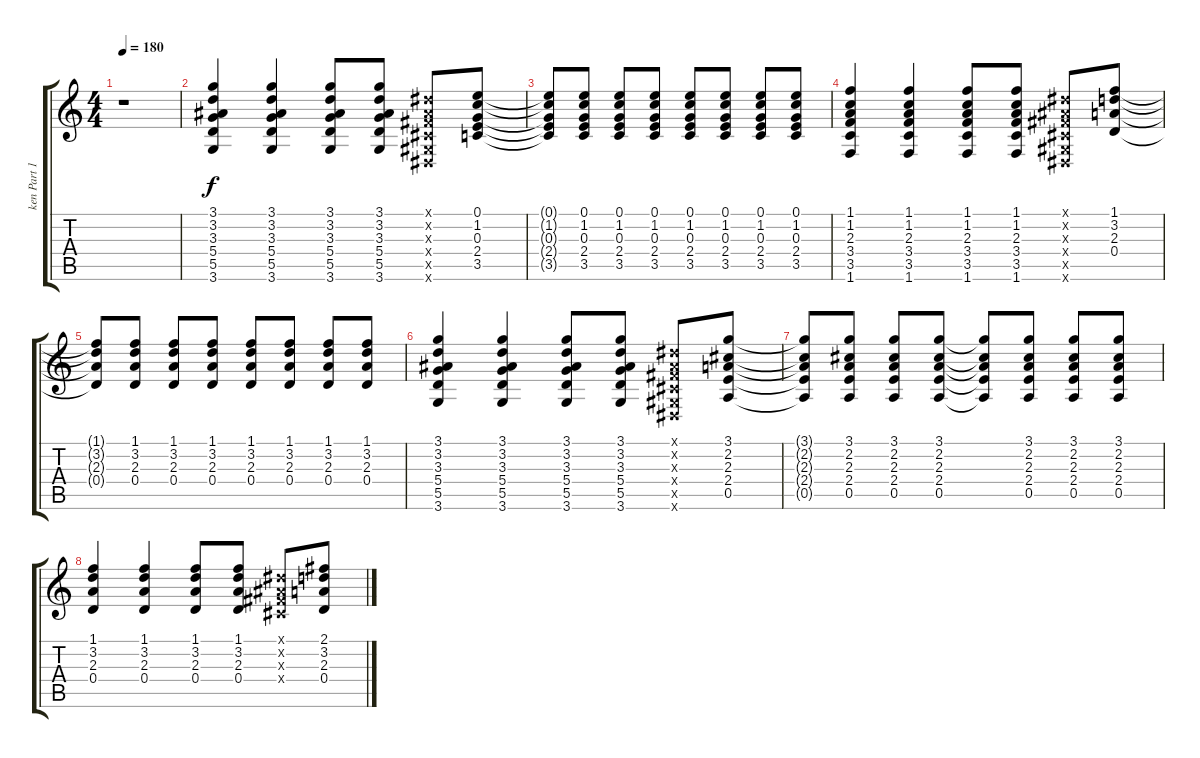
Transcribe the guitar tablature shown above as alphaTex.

\track ("ken Part 1" "ken Part 1") {instrument distortionguitar}
\staff {score tabs}
\tuning (E4 B3 G3 D3 A2 E2) {hide}
\ts (4 4)
\tempo 180
\clef g2
\ks c
r.1{dy f} |
(3.1 3.2 3.3 5.4 5.5 3.6).4 (3.1 3.2 3.3 5.4 5.5 3.6).4 (3.1 3.2 3.3 5.4 5.5 3.6).8 (3.1 3.2 3.3 5.4 5.5 3.6).8 (-1.1{x} -1.2{x} -1.3{x} -1.4{x} -1.5{x} -1.6{x}).8 (0.1 1.2 0.3 2.4 3.5).8 |
(0.1{t} 1.2{t} 0.3{t} 2.4{t} 3.5{t}).8 (0.1 1.2 0.3 2.4 3.5).8 (0.1 1.2 0.3 2.4 3.5).8 (0.1 1.2 0.3 2.4 3.5).8 (0.1 1.2 0.3 2.4 3.5).8 (0.1 1.2 0.3 2.4 3.5).8 (0.1 1.2 0.3 2.4 3.5).8 (0.1 1.2 0.3 2.4 3.5).8 |
(1.1 1.2 2.3 3.4 3.5 1.6).4 (1.1 1.2 2.3 3.4 3.5 1.6).4 (1.1 1.2 2.3 3.4 3.5 1.6).8 (1.1 1.2 2.3 3.4 3.5 1.6).8 (-1.1{x} -1.2{x} -1.3{x} -1.4{x} -1.5{x} -1.6{x}).8 (1.1 3.2 2.3 0.4).8 |
(1.1{t} 3.2{t} 2.3{t} 0.4{t}).8 (1.1 3.2 2.3 0.4).8 (1.1 3.2 2.3 0.4).8 (1.1 3.2 2.3 0.4).8 (1.1 3.2 2.3 0.4).8 (1.1 3.2 2.3 0.4).8 (1.1 3.2 2.3 0.4).8 (1.1 3.2 2.3 0.4).8 |
(3.1 3.2 3.3 5.4 5.5 3.6).4 (3.1 3.2 3.3 5.4 5.5 3.6).4 (3.1 3.2 3.3 5.4 5.5 3.6).8 (3.1 3.2 3.3 5.4 5.5 3.6).8 (-1.1{x} -1.2{x} -1.3{x} -1.4{x} -1.5{x} -1.6{x}).8 (3.1 2.2 2.3 2.4 0.5).8 |
(3.1{t} 2.2{t} 2.3{t} 2.4{t} 0.5{t}).8 (3.1 2.2 2.3 2.4 0.5).8 (3.1 2.2 2.3 2.4 0.5).8 (3.1 2.2 2.3 2.4 0.5).8 (3.1{t} 2.2{t} 2.3{t} 2.4{t} 0.5{t}).8 (3.1 2.2 2.3 2.4 0.5).8 (3.1 2.2 2.3 2.4 0.5).8 (3.1 2.2 2.3 2.4 0.5).8 |
(1.1 3.2 2.3 0.4).4 (1.1 3.2 2.3 0.4).4 (1.1 3.2 2.3 0.4).8 (1.1 3.2 2.3 0.4).8 (-1.1{x} -1.2{x} -1.3{x} -1.4{x}).8 (2.1 3.2 2.3 0.4).8
